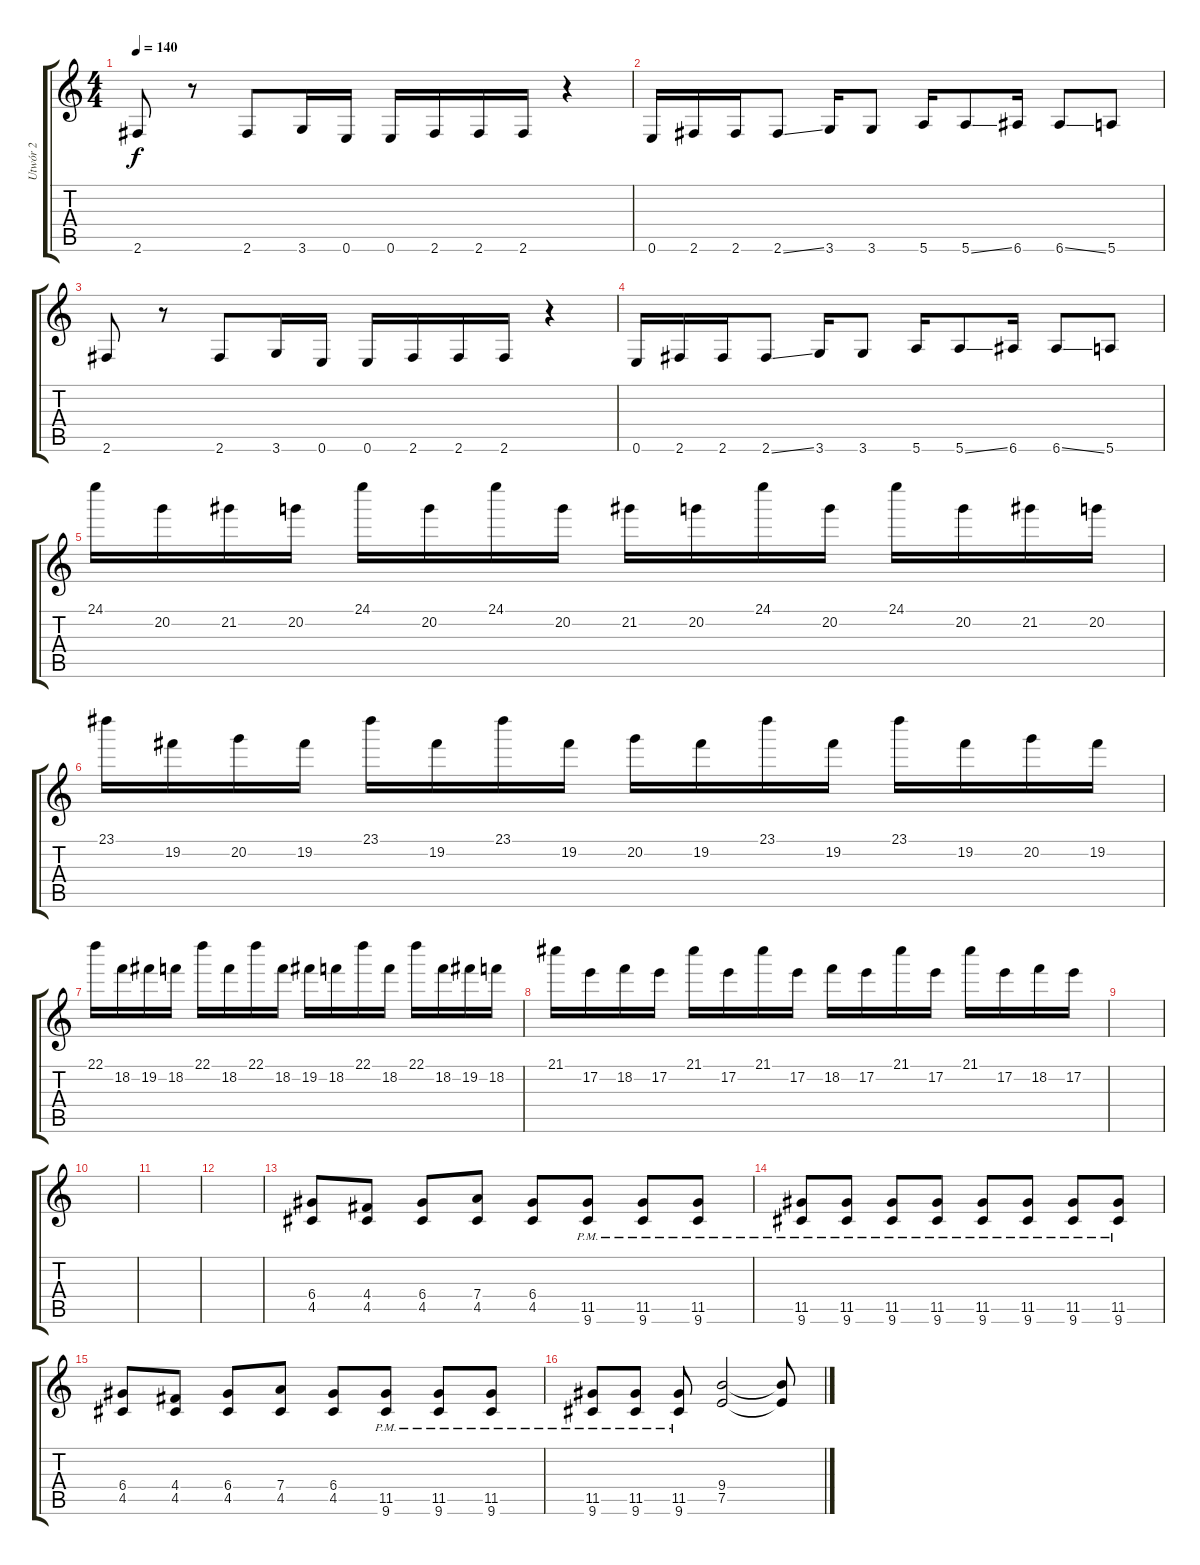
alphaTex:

\track ("Utwór 2" "Utwór 2") {instrument overdrivenguitar}
\staff {score tabs}
\tuning (E4 B3 G3 D3 A2 E2) {hide}
\ts (4 4)
\tempo 140
\clef g2
\ks c
2.6.8{dy f} r.8 2.6.8 3.6.16 0.6.16 0.6.16 2.6.16 2.6.16 2.6.16 r.4 |
0.6.16 2.6.16 2.6.16 2.6{ss}.8 3.6.16 3.6.8 5.6.16 5.6{ss}.8 6.6.16 6.6{ss}.8 5.6.8 |
2.6.8 r.8 2.6.8 3.6.16 0.6.16 0.6.16 2.6.16 2.6.16 2.6.16 r.4 |
0.6.16 2.6.16 2.6.16 2.6{ss}.8 3.6.16 3.6.8 5.6.16 5.6{ss}.8 6.6.16 6.6{ss}.8 5.6.8 |
24.1.16 20.2.16 21.2.16 20.2.16 24.1.16 20.2.16 24.1.16 20.2.16 21.2.16 20.2.16 24.1.16 20.2.16 24.1.16 20.2.16 21.2.16 20.2.16 |
23.1.16 19.2.16 20.2.16 19.2.16 23.1.16 19.2.16 23.1.16 19.2.16 20.2.16 19.2.16 23.1.16 19.2.16 23.1.16 19.2.16 20.2.16 19.2.16 |
22.1.16 18.2.16 19.2.16 18.2.16 22.1.16 18.2.16 22.1.16 18.2.16 19.2.16 18.2.16 22.1.16 18.2.16 22.1.16 18.2.16 19.2.16 18.2.16 |
21.1.16 17.2.16 18.2.16 17.2.16 21.1.16 17.2.16 21.1.16 17.2.16 18.2.16 17.2.16 21.1.16 17.2.16 21.1.16 17.2.16 18.2.16 17.2.16 |
|
|
|
|
(6.4 4.5).8 (4.4 4.5).8 (6.4 4.5).8 (7.4 4.5).8 (6.4 4.5).8 (11.5{pm} 9.6{pm}).8 (11.5{pm} 9.6{pm}).8 (11.5{pm} 9.6{pm}).8 |
(11.5{pm} 9.6{pm}).8 (11.5{pm} 9.6{pm}).8 (11.5{pm} 9.6{pm}).8 (11.5{pm} 9.6{pm}).8 (11.5{pm} 9.6{pm}).8 (11.5{pm} 9.6{pm}).8 (11.5{pm} 9.6{pm}).8 (11.5{pm} 9.6{pm}).8 |
(6.4 4.5).8 (4.4 4.5).8 (6.4 4.5).8 (7.4 4.5).8 (6.4 4.5).8 (11.5{pm} 9.6{pm}).8 (11.5{pm} 9.6{pm}).8 (11.5{pm} 9.6{pm}).8 |
(11.5{pm} 9.6{pm}).8 (11.5{pm} 9.6{pm}).8 (11.5{pm} 9.6{pm}).8 (9.4 7.5).2 (9.4{t} 7.5{t}).8
